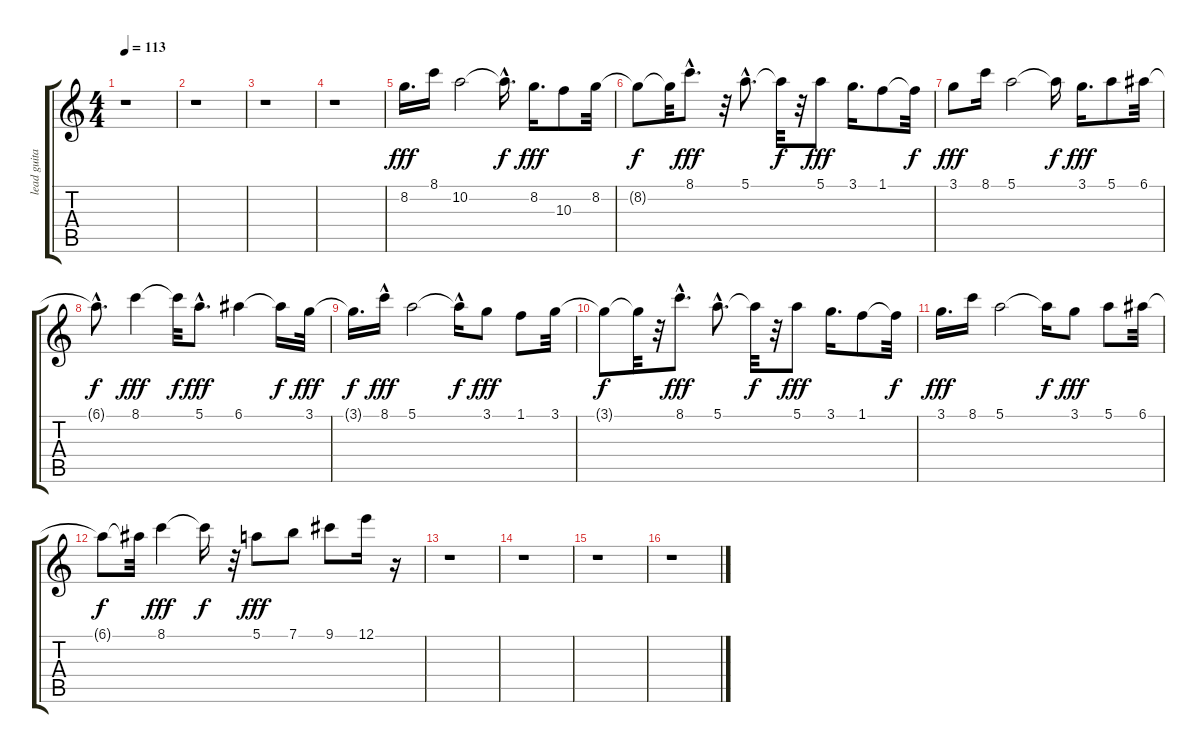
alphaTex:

\track ("lead guitar2" "lead guita") {instrument distortionguitar}
\staff {score tabs}
\tuning (E4 B3 G3 D3 A2 E2) {hide}
\ts (4 4)
\tempo 113
\clef g2
\ks c
r.1{dy fff instrument distortionguitar} |
r.1 |
r.1 |
r.1 |
8.2.16{d} 8.1.16 10.2.2 10.2{hac t}.16{d dy f} 8.2.16{d dy fff} 10.3.8 8.2.32 |
8.2{t}.8{dy f} 8.2{t}.32 8.1{hac}.8{d dy fff} r.32 5.1{hac}.8{d} 5.1{t}.32{dy f} r.32 5.1.8{dy fff} 3.1.16{d} 1.1.8 1.1{t}.32{dy f} |
3.1.8{dy fff} 8.1.16 5.1.2 5.1{t}.16{dy f} 3.1.16{d dy fff} 5.1.8 6.1.32 |
6.1{hac t}.8{d dy f} 8.1.4{dy fff} 8.1{t}.32{dy f} 5.1{hac}.8{d dy fff} 6.1.4 6.1{t}.16{dy f} 3.1.32{dy fff} |
3.1{t}.16{d dy f} 8.1{hac}.16{dy fff} 5.1.2 5.1{hac t}.16{dy f} 3.1.8{dy fff} 1.1.8 3.1.32 |
3.1{t}.8{dy f} 3.1{t}.32 r.32 8.1{hac}.8{d dy fff} 5.1{hac}.8{d} 5.1{t}.32{dy f} r.32 5.1.8{dy fff} 3.1.16{d} 1.1.8 1.1{t}.32{dy f} |
3.1.16{d dy fff} 8.1.16 5.1.2 5.1{t}.16{dy f} 3.1.8{dy fff} 5.1.8 6.1.32 |
6.1{t}.8{dy f} 6.1{t}.32 8.1.4{dy fff} 8.1{t}.16{dy f} r.32 5.1.8{dy fff} 7.1.8 9.1.8 12.1.16 r.16 |
r.1 |
r.1 |
r.1 |
r.1
